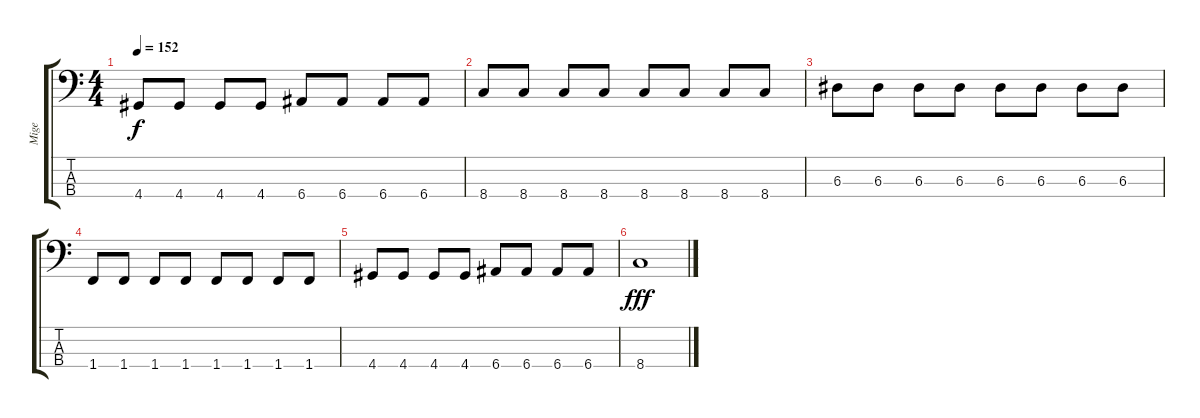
\track ("Mige" "Mige") {instrument electricbassfinger}
\staff {score tabs}
\tuning (G2 D2 A1 E1) {hide}
\ts (4 4)
\tempo 152
\clef f4
\ks c
4.4.8{dy f} 4.4.8 4.4.8 4.4.8 6.4.8 6.4.8 6.4.8 6.4.8 |
8.4.8 8.4.8 8.4.8 8.4.8 8.4.8 8.4.8 8.4.8 8.4.8 |
6.3.8 6.3.8 6.3.8 6.3.8 6.3.8 6.3.8 6.3.8 6.3.8 |
1.4.8 1.4.8 1.4.8 1.4.8 1.4.8 1.4.8 1.4.8 1.4.8 |
4.4.8 4.4.8 4.4.8 4.4.8 6.4.8 6.4.8 6.4.8 6.4.8 |
8.4.1{dy fff}
